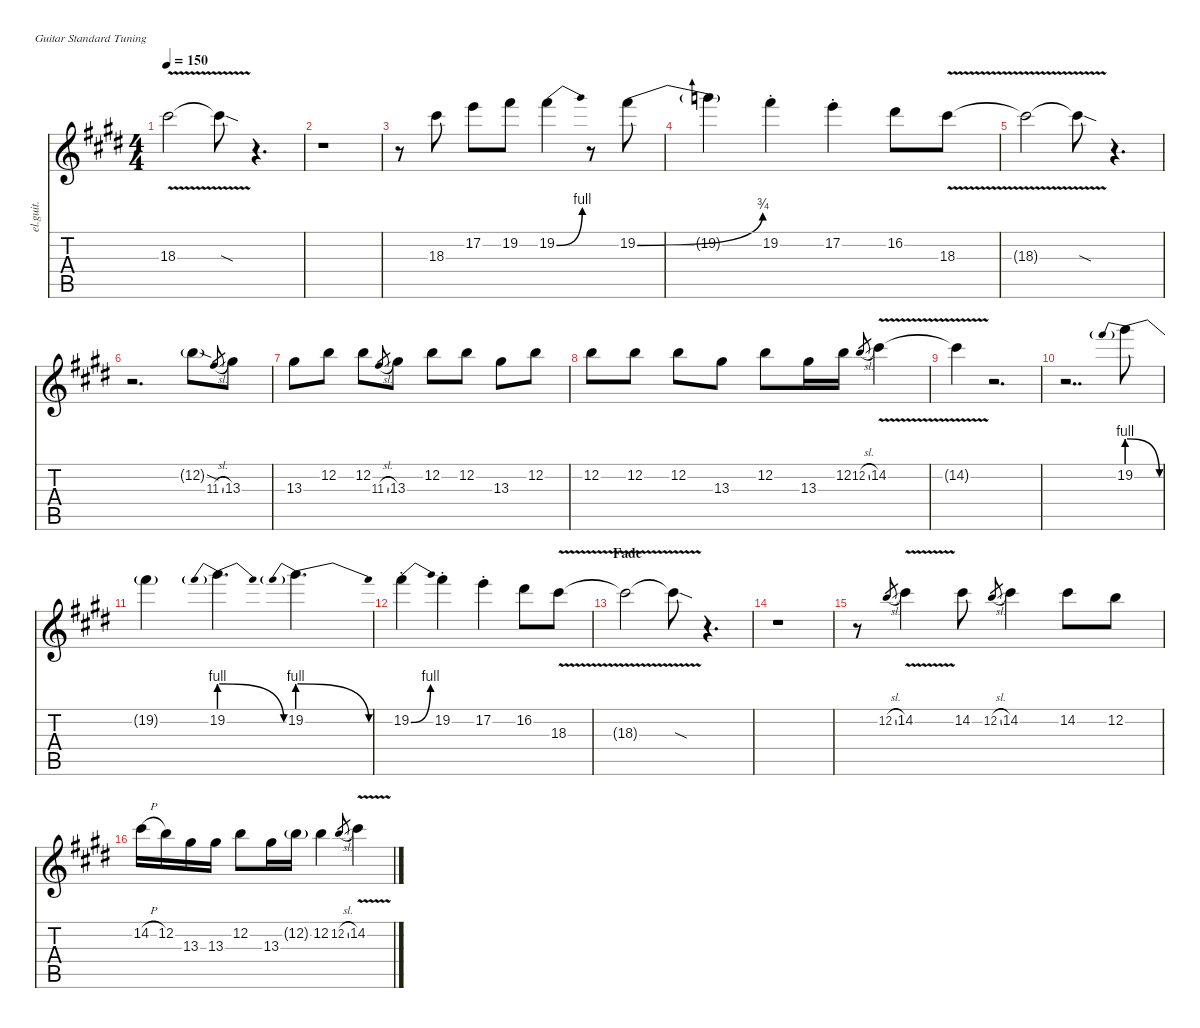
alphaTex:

\defaultSystemsLayout 4
\hideDynamics
\bracketExtendMode nobrackets
\otherSystemsTrackNameOrientation horizontal
\track ("Guitar III - A. Summers" "el.guit.") {instrument electricguitarclean}
\staff {score tabs}
\tuning (E4 B3 G3 D3 A2 E2)
\ts (4 4)
\tempo 150
\clef g2
\ks c#minor
18.3{v t acc #}.2{dy f beam Down} 18.3{sod t acc #}.8{beam Down} r.4{d beam Down} |
r.1{beam Down} |
r.8{beam Down} 18.3{acc #}.8{beam Down} 17.2{acc forcenatural}.8{beam Down} 19.2{acc #}.8{beam Down} 19.2{be (bend 0 0 15 4) acc #}.4{beam Down} r.8{beam Down} 19.2{be (bend 0 0 15 3) acc #}.8{beam Down} |
19.2{t}.4{beam Down} 19.2{st acc #}.4{beam Down} 17.2{st acc forcenatural}.4{beam Down} 16.2{acc #}.8{beam Down} 18.3{v acc #}.8{beam Down} |
18.3{v t acc #}.2{beam Down} 18.3{sod t acc #}.8{beam Down} r.4{d beam Down} |
r.2{d beam Down} 12.2{sod g acc forcenatural}.8{beam Down} 11.3{sl acc #}.8{gr beam Up} 13.3{acc #}.8{beam Down} |
13.3{acc #}.8{beam Down} 12.2{acc forcenatural}.8{beam Down} 12.2{acc forcenatural}.8{beam Down} 11.3{sl acc #}.8{gr beam Up} 13.3{acc #}.8{beam Down} 12.2{acc forcenatural}.8{beam Down} 12.2{acc forcenatural}.8{beam Down} 13.3{acc #}.8{beam Down} 12.2{acc forcenatural}.8{beam Down} |
12.2{acc forcenatural}.8{beam Down} 12.2{acc forcenatural}.8{beam Down} 12.2{acc forcenatural}.8{beam Down} 13.3{acc #}.8{beam Down} 12.2{acc forcenatural}.8{beam Down} 13.3{acc #}.16{beam Down} 12.2{acc forcenatural}.16{beam Down} 12.2{sl acc forcenatural}.8{gr beam Up} 14.2{v acc #}.4{beam Down} |
14.2{v t acc #}.4{beam Down} r.2{d beam Down} |
r.2{dd beam Down} 19.2{be (prebendrelease 0 4 15 0)}.8{beam Down} |
19.2{t acc #}.4{beam Down} 19.2{be (prebendrelease 0 4 15 0)}.4{d beam Down} 19.2{be (prebendrelease 0 4 15 0)}.4{d beam Down} |
19.2{be (bend 0 0 15 4) st acc #}.4{beam Down} 19.2{st acc #}.4{beam Down} 17.2{st acc forcenatural}.4{beam Down} 16.2{acc #}.8{beam Down} 18.3{v acc #}.8{beam Down} |
\section ("" "Fade")
18.3{v t acc #}.2{beam Down} 18.3{sod t acc #}.8{beam Down} r.4{d beam Down} |
r.1{beam Down} |
r.8{beam Down} 12.2{sl acc forcenatural}.8{gr beam Up} 14.2{v acc #}.4{beam Down} 14.2{acc #}.8{beam Down} 12.2{sl acc forcenatural}.8{gr beam Up} 14.2{acc #}.4{beam Down} 14.2{acc #}.8{beam Down} 12.2{acc forcenatural}.8{beam Down} |
14.2{h acc #}.16{beam Down} 12.2{acc forcenatural}.16{beam Down} 13.3{acc #}.16{beam Down} 13.3{acc #}.16{beam Down} 12.2{acc forcenatural}.8{beam Down} 13.3{acc #}.16{beam Down} 12.2{g acc forcenatural}.16{beam Down} 12.2{acc forcenatural}.4{beam Down} 12.2{sl acc forcenatural}.8{gr beam Up} 14.2{v acc #}.4{beam Down}
